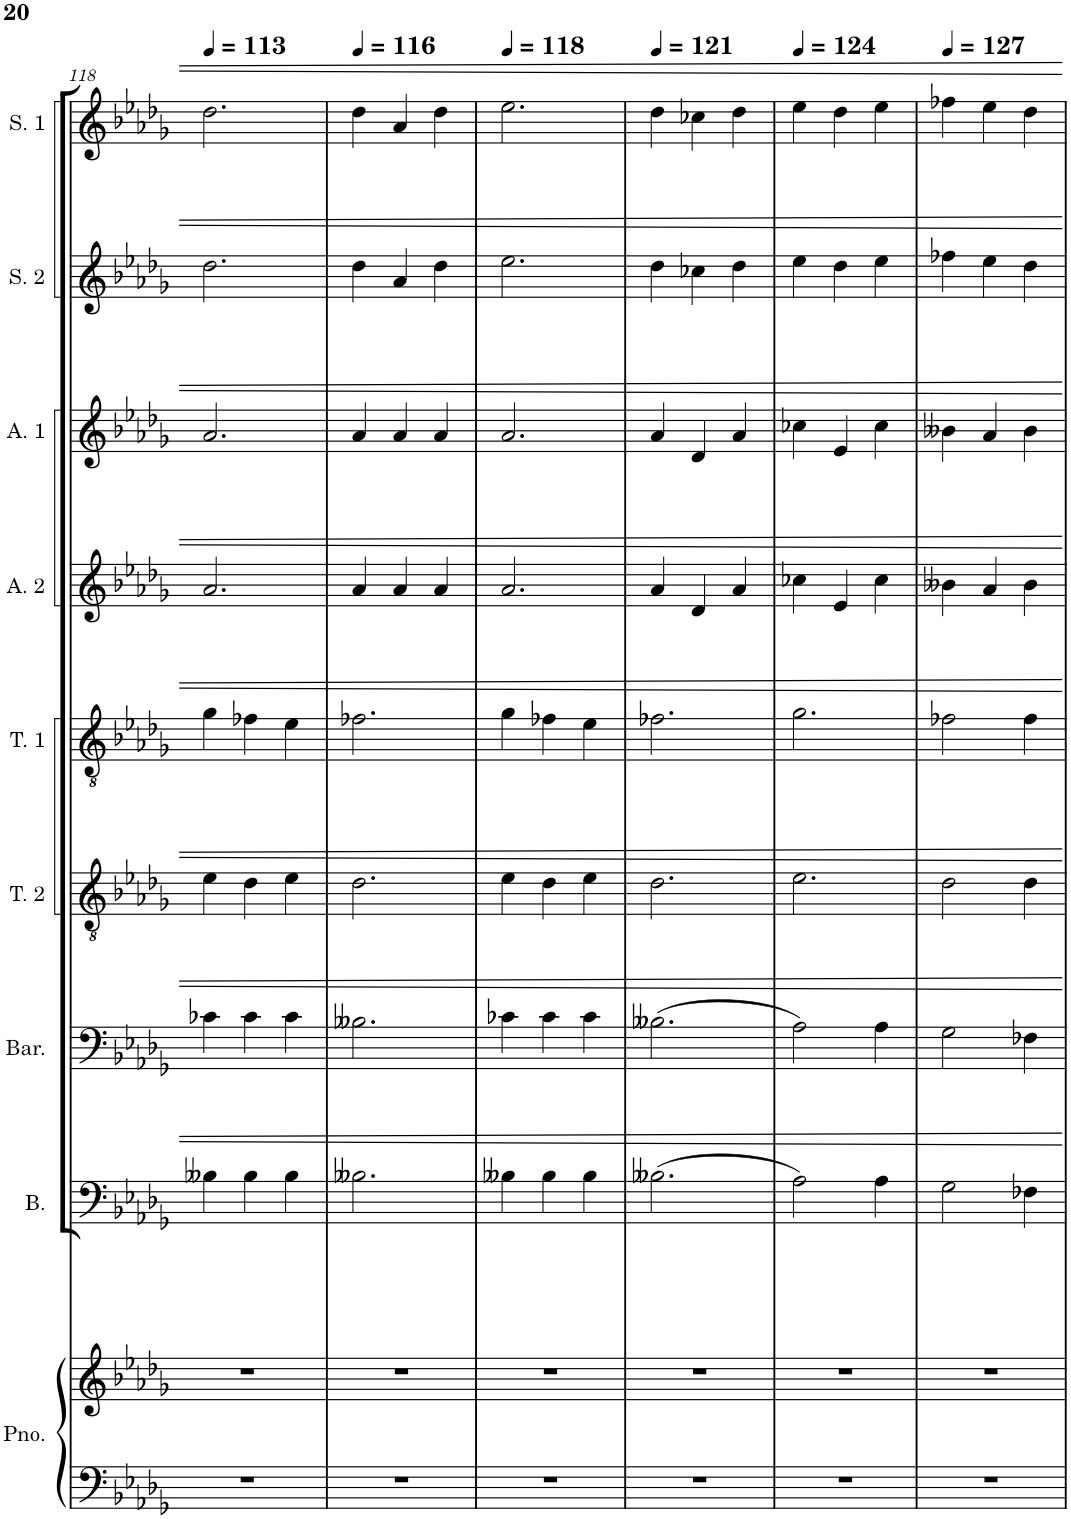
**kern	**kern	**kern	**kern	**kern	**kern	**kern	**kern	**kern	**kern
*part9	*part9	*part8	*part7	*part6	*part5	*part4	*part3	*part2	*part1
*staff10	*staff9	*staff8	*staff7	*staff6	*staff5	*staff4	*staff3	*staff2	*staff1
*I"Piano	*	*I"Bass	*I"Baritone	*I"Tenor 2	*I"Tenor 1	*I"Alto 2	*I"Alto 1	*I"Soprano 2	*I"Soprano 1
*I'Pno.	*	*I'B.	*I'Bar.	*I'T. 2	*I'T. 1	*I'A. 2	*I'A. 1	*I'S. 2	*I'S. 1
!!LO:PB:g=z
*clefF4	*clefG2	*clefF4	*clefF4	*clefGv2	*clefGv2	*clefG2	*clefG2	*clefG2	*clefG2
*k[b-e-a-d-g-]	*k[b-e-a-d-g-]	*k[b-e-a-d-g-]	*k[b-e-a-d-g-]	*k[b-e-a-d-g-]	*k[b-e-a-d-g-]	*k[b-e-a-d-g-]	*k[b-e-a-d-g-]	*k[b-e-a-d-g-]	*k[b-e-a-d-g-]
*M3/4	*M3/4	*M3/4	*M3/4	*M3/4	*M3/4	*M3/4	*M3/4	*M3/4	*M3/4
*MM113	*MM113	*MM113	*MM113	*MM113	*MM113	*MM113	*MM113	*MM113	*MM113
=118	=118	=118	=118	=118	=118	=118	=118	=118	=118
2.r	2.r	4B--X\	4c-X\	4e-\	4g-\	2.a-/	2.a-/	2.dd-\	2.dd-\
.	.	4B--\	4c-\	4d-\	4f-X\	.	.	.	.
.	.	4B--\	4c-\	4e-\	4e-\	.	.	.	.
=119	=119	=119	=119	=119	=119	=119	=119	=119	=119
*	*	*	*	*	*	*	*	*	*MM116
2.r	2.r	2.B--X\	2.B--X\	2.d-\	2.f-X\	4a-/	4a-/	4dd-\	4dd-\
.	.	.	.	.	.	4a-/	4a-/	4a-/	4a-/
.	.	.	.	.	.	4a-/	4a-/	4dd-\	4dd-\
=120	=120	=120	=120	=120	=120	=120	=120	=120	=120
*	*	*	*	*	*	*	*	*	*MM118
2.r	2.r	4B--X\	4c-X\	4e-\	4g-\	2.a-/	2.a-/	2.ee-\	2.ee-\
.	.	4B--\	4c-\	4d-\	4f-X\	.	.	.	.
.	.	4B--\	4c-\	4e-\	4e-\	.	.	.	.
=121	=121	=121	=121	=121	=121	=121	=121	=121	=121
*	*	*	*	*	*	*	*	*	*MM121
2.r	2.r	(2.B--X\	(2.B--X\	2.d-\	2.f-X\	4a-/	4a-/	4dd-\	4dd-\
.	.	.	.	.	.	4d-/	4d-/	4cc-X\	4cc-X\
.	.	.	.	.	.	4a-/	4a-/	4dd-\	4dd-\
=122	=122	=122	=122	=122	=122	=122	=122	=122	=122
*	*	*	*	*	*	*	*	*	*MM124
2.r	2.r	2A-\)	2A-\)	2.e-\	2.g-\	4cc-X\	4cc-X\	4ee-\	4ee-\
.	.	.	.	.	.	4e-/	4e-/	4dd-\	4dd-\
.	.	4A-\	4A-\	.	.	4cc-\	4cc-\	4ee-\	4ee-\
=123	=123	=123	=123	=123	=123	=123	=123	=123	=123
*	*	*	*	*	*	*	*	*	*MM127
2.r	2.r	2G-\	2G-\	2d-\	2f-X\	4b--X\	4b--X\	4ff-X\	4ff-X\
.	.	.	.	.	.	4a-/	4a-/	4ee-\	4ee-\
.	.	4F-X\	4F-X\	4d-\	4f-\	4b--\	4b--\	4dd-\	4dd-\
=	=	=	=	=	=	=	=	=	=
*-	*-	*-	*-	*-	*-	*-	*-	*-	*-
